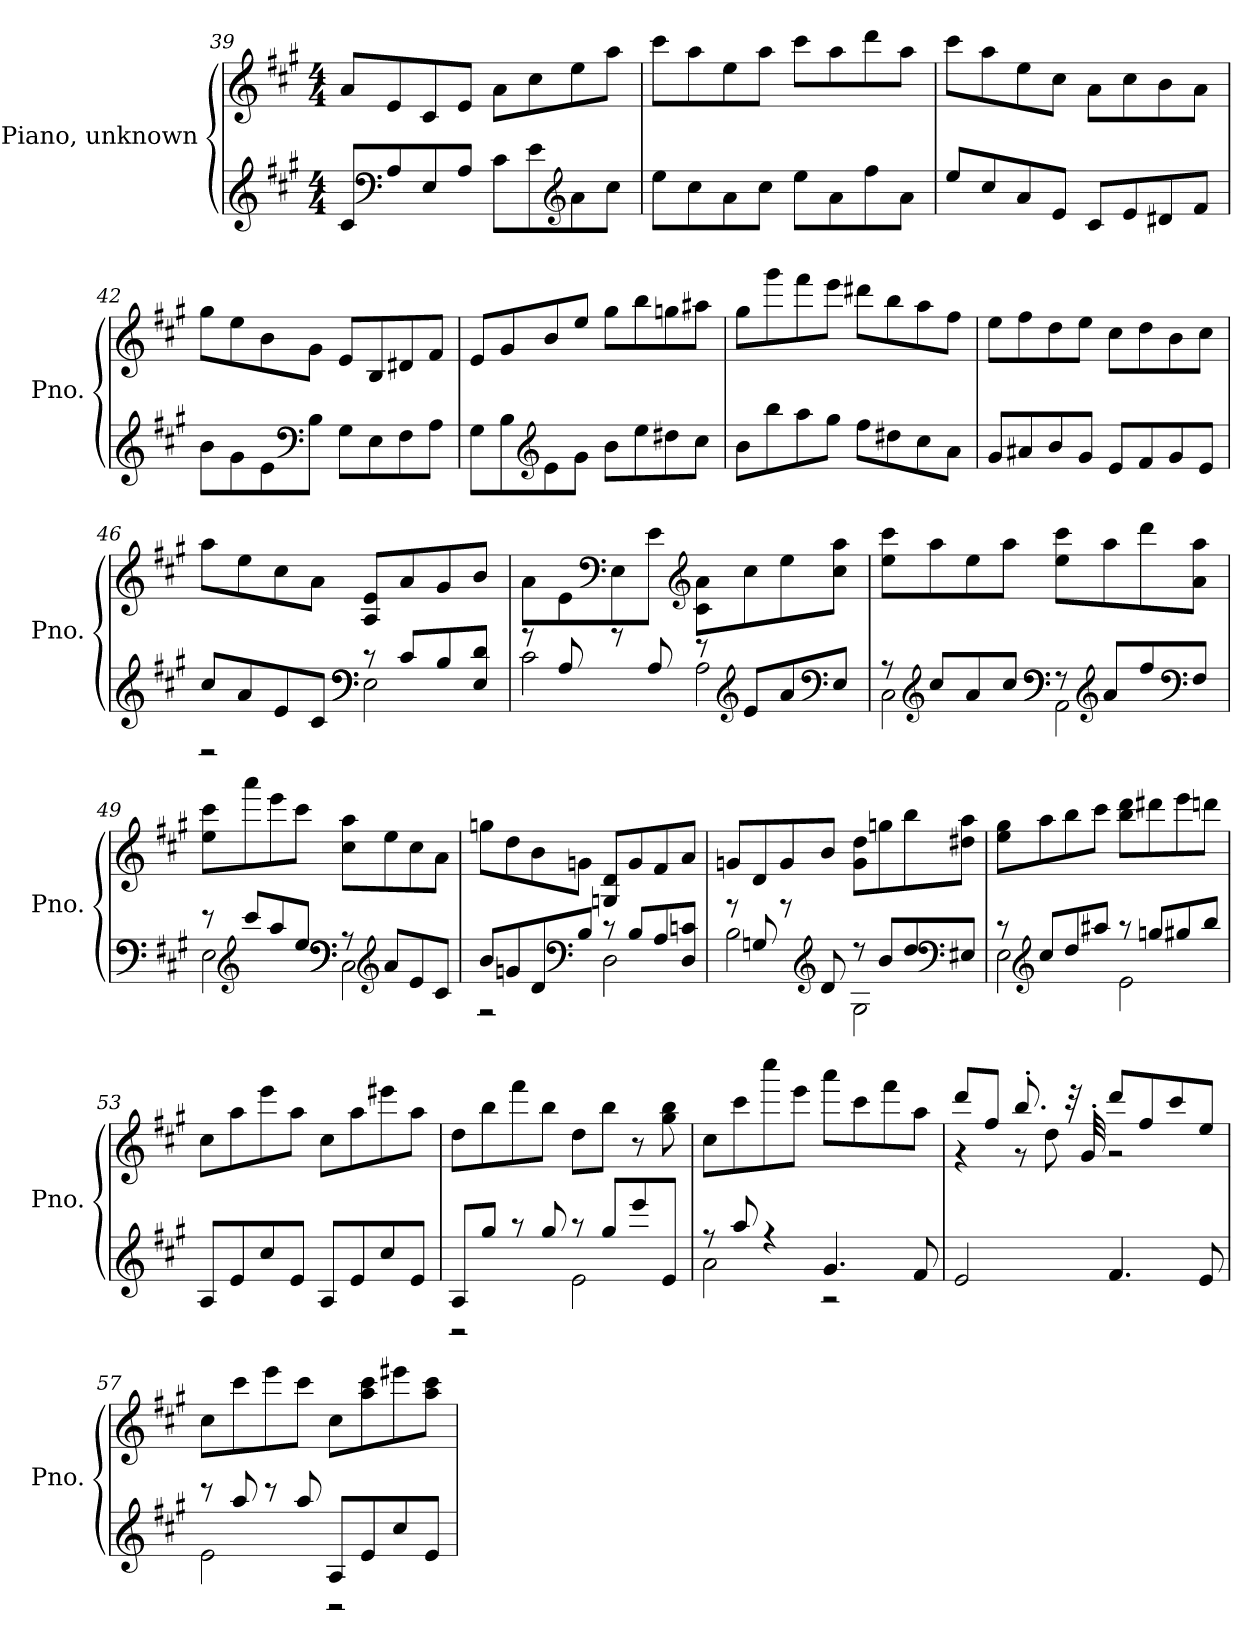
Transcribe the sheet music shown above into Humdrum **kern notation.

**kern	**kern
*part1	*part1
*staff2	*staff1
*I"Piano, unknown	*
*I'Pno.	*
*clefG2	*clefG2
*k[f#c#g#]	*k[f#c#g#]
*M4/4	*M4/4
=39	=39
8c#/L	8a/L
*clefF4	*
8A/	8e/
8E/	8c#/
8A/J	8e/J
8c#\L	8a\L
8e\	8cc#\
*clefG2	*
8a\	8ee\
8cc#\J	8aa\J
=40	=40
8ee\L	8ccc#\L
8cc#\	8aa\
8a\	8ee\
8cc#\J	8aa\J
8ee\L	8ccc#\L
8a\	8aa\
8ff#\	8ddd\
8a\J	8aa\J
!!LO:LB:g=z
=41	=41
8ee/L	8ccc#\L
8cc#/	8aa\
8a/	8ee\
8e/J	8cc#\J
8c#/L	8a\L
8e/	8cc#\
8d#X/	8b\
8f#/J	8a\J
=42	=42
8b\L	8gg#\L
8g#\	8ee\
8e\	8b\
*clefF4	*
8B\J	8g#\J
8G#\L	8e/L
8E\	8B/
8F#\	8d#X/
8A\J	8f#/J
=43	=43
8G#\L	8e/L
8B\	8g#/
*clefG2	*
8e\	8b/
8g#\J	8ee/J
8b\L	8gg#\L
8ee\	8bb\
8dd#X\	8ggn\
8cc#\J	8aa#X\J
=44	=44
8b\L	8gg#\L
8bb\	8ggg#\
8aa\	8fff#\
8gg#\J	8eee\J
8ff#\L	8ddd#X\L
8dd#X\	8bb\
8cc#\	8aa\
8a\J	8ff#\J
!!LO:LB:g=z
=45	=45
8g#/L	8ee\L
8a#X/	8ff#\
8b/	8dd\
8g#/J	8ee\J
8e/L	8cc#\L
8f#/	8dd\
8g#/	8b\
8e/J	8cc#\J
=46	=46
*^	*
8cc#/L	2r	8aa\L
8a/	.	8ee\
8e/	.	8cc#\
8c#/J	.	8a\J
*clefF4	*	*
8r	2E\	8A/ 8e/L
8c#/L	.	8a/
8B/	.	8g#/
8E/ 8d/J	.	8b/J
=47	=47	=47
8r	2c#\	8a\L
8A/	.	8e\
*	*	*clefF4
8r	.	8E\
8A/	.	8e\J
*	*	*clefG2
8r	2A\	8c#\ 8a\L
*clefG2	*	*
8e/L	.	8cc#\
8a/	.	8ee\
*clefF4	*	*
8E/J	.	8cc#\ 8aa\J
!!LO:LB:g=z
=48	=48	=48
8r	2C#\	8ee\ 8ccc#\L
*clefG2	*	*
8cc#/L	.	8aa\
8a/	.	8ee\
8cc#/J	.	8aa\J
*clefF4	*	*
8r	2AA\	8ee\ 8ccc#\L
*clefG2	*	*
8a/L	.	8aa\
8ff#/	.	8ddd\
*clefF4	*	*
8F#/J	.	8a\ 8aa\J
=49	=49	=49
8r	2E\	8ee\ 8ccc#\L
*clefG2	*	*
8ccc#/L	.	8aaa\
8aa/	.	8eee\
8ee/J	.	8ccc#\J
*clefF4	*	*
8r	2C#\	8cc#\ 8aa\L
*clefG2	*	*
8a/L	.	8ee\
8e/	.	8cc#\
8c#/J	.	8a\J
=50	=50	=50
8b/L	2r	8ggn\L
8gn/	.	8dd\
8d/	.	8b\
*clefF4	*	*
8B/J	.	8gn\J
8r	2D\	8Gn/ 8d/L
8B/L	.	8g/
8A/	.	8f#/
8D/ 8cn/J	.	8a/J
!!LO:LB:g=z
=51	=51	=51
8r	2B\	8gn/L
8Gn/	.	8d/
8r	.	8g/
*clefG2	*	*
8d/	.	8b/J
8r	2G\	8g\ 8dd\L
8b/L	.	8ggn\
8dd/	.	8bb\
*clefF4	*	*
8E#X/J	.	8dd#X\ 8aa\J
=52	=52	=52
8r	2E\	8ee\ 8gg#\L
*clefG2	*	*
8cc#/L	.	8aa\
8dd/	.	8bb\
8aa#X/J	.	8ccc#\J
8r	2e\	8bb\ 8ddd\L
8ggn/L	.	8ddd#X\
8gg#X/	.	8eee\
8bb/J	.	8dddn\J
*v	*v	*
=53	=53
8A/L	8cc#\L
8e/	8aa\
8cc#/	8eee\
8e/J	8aa\J
8A/L	8cc#\L
8e/	8aa\
8cc#/	8eee#X\
8e/J	8aa\J
!!LO:PB:g=z
=54	=54
*^	*
8A/L	2r	8dd\L
8gg#/J	.	8bb\
8r	.	8fff#\
8gg#/	.	8bb\J
8r	2e\	8dd\L
8gg#/L	.	8bb\J
8eee/	.	8r
8e/J	.	8gg#\ 8bb\
=55	=55	=55
8r	2a\	8cc#\L
8aa/	.	8ccc#\
4r	.	8cccc#\
.	.	8eee\J
4.g#/	2r	8aaa\L
.	.	8ccc#\
.	.	8fff#\
8f#/	.	8aa\J
*v	*v	*
=56	=56
*	*^
2e/	8ddd/L	4r
.	8ff#/J	.
.	8.bb'/	8r
.	.	8dd\
.	32r	.
.	32g#'/	.
4.f#/	8ddd/L	2r
.	8ff#/	.
.	8ccc#/	.
8e/	8ee/J	.
*	*v	*v
!!LO:LB:g=z
=57	=57
*^	*
8r	2e\	8cc#\L
8aa/	.	8ccc#\
8r	.	8eee\
8aa/	.	8ccc#\J
8A/L	2r	8cc#\L
8e/	.	8aa\ 8ccc#\
8cc#/	.	8eee#X\
8e/J	.	8aa\ 8ccc#\J
*v	*v	*
=	=
*-	*-
